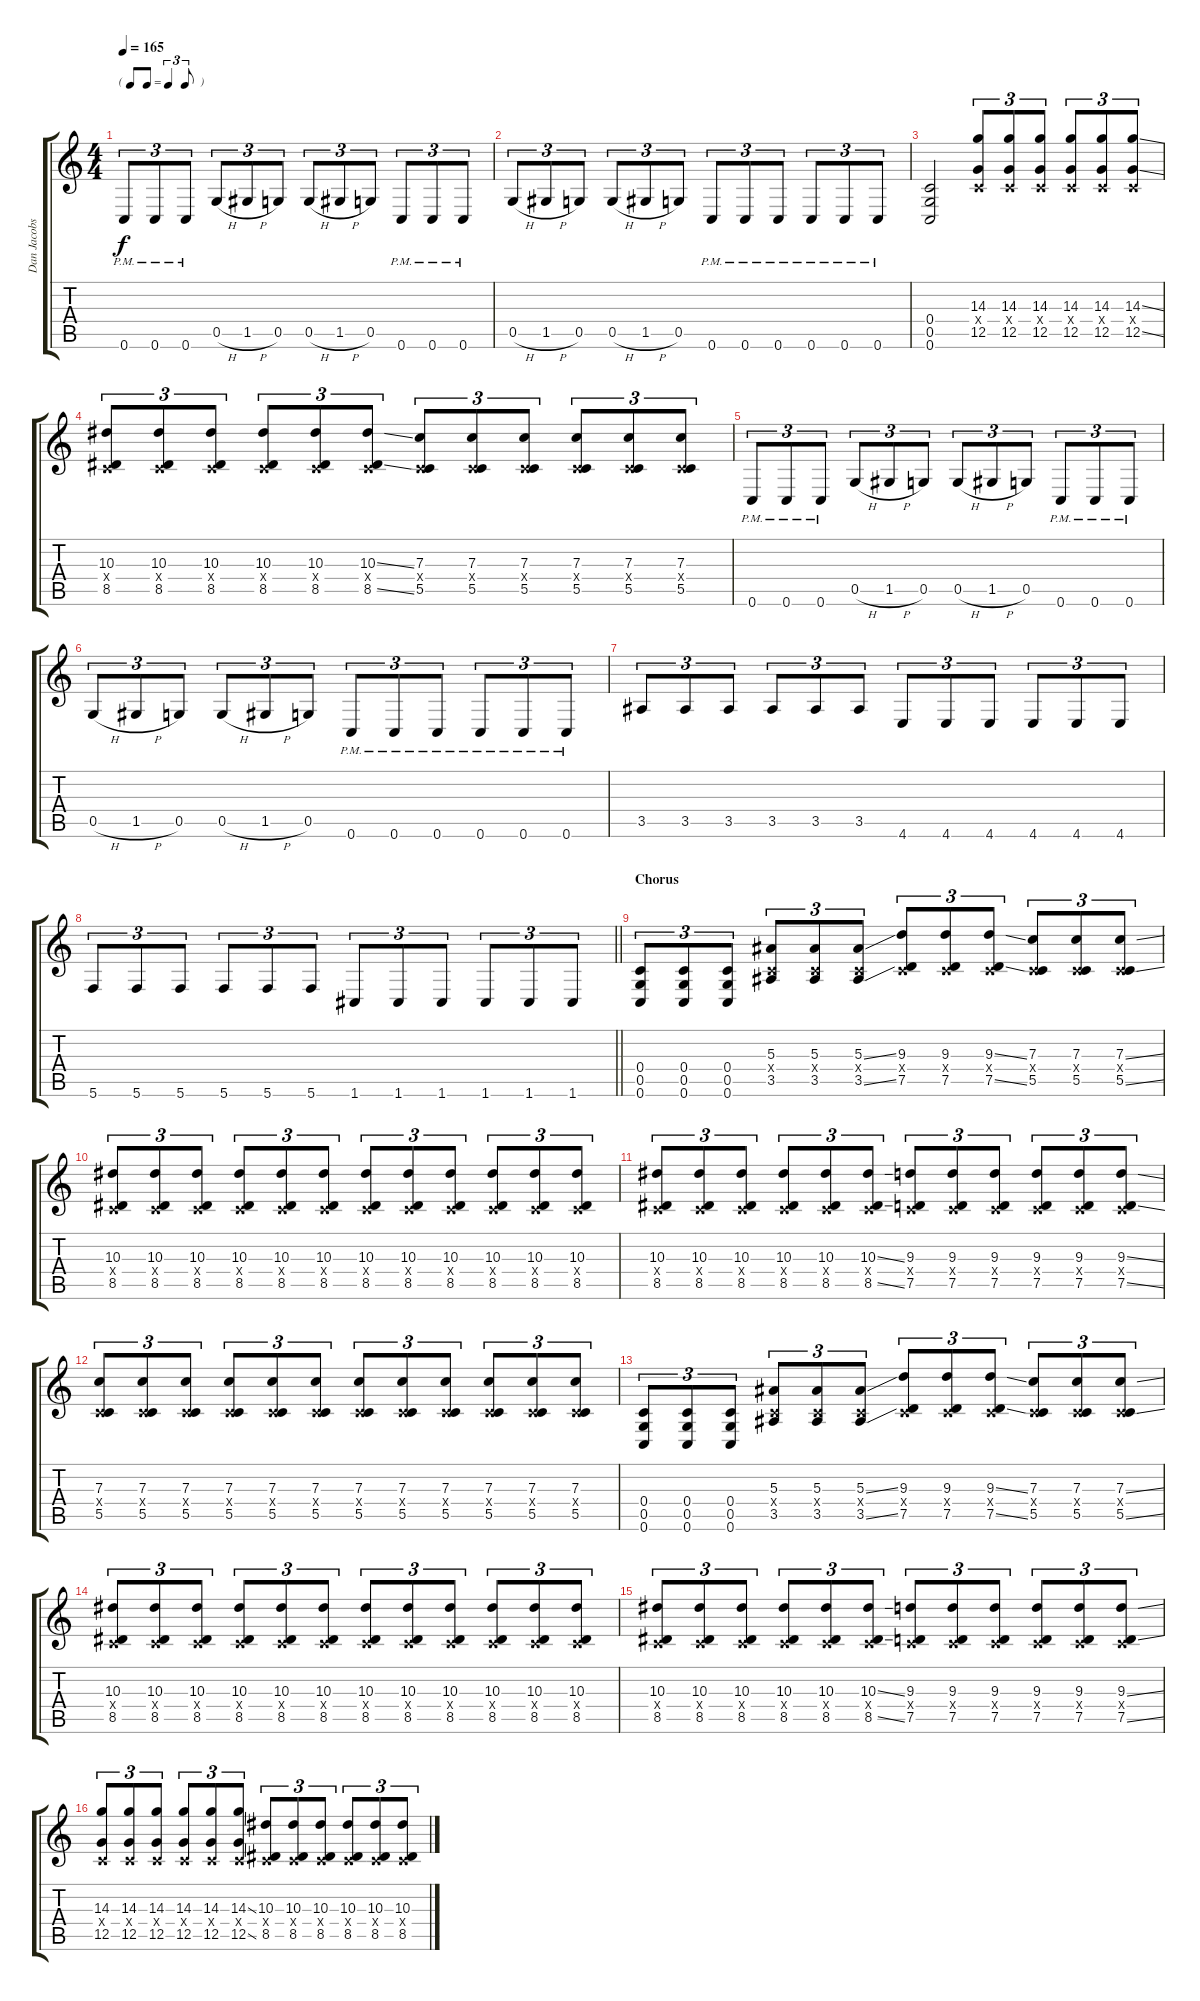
\track ("Dan Jacobs" "Dan Jacobs") {instrument distortionguitar}
\staff {score tabs}
\tuning (D4 A3 F3 C3 G2 C2) {hide}
\ts (4 4)
\tf triplet8th
\tempo 165
\clef g2
\ks c
0.6{pm}.8{tu (3 2) dy f} 0.6{pm}.8{tu (3 2)} 0.6{pm}.8{tu (3 2)} 0.5{h}.8{tu (3 2)} 1.5{h}.8{tu (3 2)} 0.5.8{tu (3 2)} 0.5{h}.8{tu (3 2)} 1.5{h}.8{tu (3 2)} 0.5.8{tu (3 2)} 0.6{pm}.8{tu (3 2)} 0.6{pm}.8{tu (3 2)} 0.6{pm}.8{tu (3 2)} |
0.5{h}.8{tu (3 2)} 1.5{h}.8{tu (3 2)} 0.5.8{tu (3 2)} 0.5{h}.8{tu (3 2)} 1.5{h}.8{tu (3 2)} 0.5.8{tu (3 2)} 0.6{pm}.8{tu (3 2)} 0.6{pm}.8{tu (3 2)} 0.6{pm}.8{tu (3 2)} 0.6{pm}.8{tu (3 2)} 0.6{pm}.8{tu (3 2)} 0.6{pm}.8{tu (3 2)} |
(0.4 0.5 0.6).2 (14.3 0.4{x} 12.5).8{tu (3 2)} (14.3 0.4{x} 12.5).8{tu (3 2)} (14.3 0.4{x} 12.5).8{tu (3 2)} (14.3 0.4{x} 12.5).8{tu (3 2)} (14.3 0.4{x} 12.5).8{tu (3 2)} (14.3{ss} 0.4{x} 12.5{ss}).8{tu (3 2)} |
(10.3 0.4{x} 8.5).8{tu (3 2)} (10.3 0.4{x} 8.5).8{tu (3 2)} (10.3 0.4{x} 8.5).8{tu (3 2)} (10.3 0.4{x} 8.5).8{tu (3 2)} (10.3 0.4{x} 8.5).8{tu (3 2)} (10.3{ss} 0.4{x} 8.5{ss}).8{tu (3 2)} (7.3 0.4{x} 5.5).8{tu (3 2)} (7.3 0.4{x} 5.5).8{tu (3 2)} (7.3 0.4{x} 5.5).8{tu (3 2)} (7.3 0.4{x} 5.5).8{tu (3 2)} (7.3 0.4{x} 5.5).8{tu (3 2)} (7.3 0.4{x} 5.5).8{tu (3 2)} |
0.6{pm}.8{tu (3 2)} 0.6{pm}.8{tu (3 2)} 0.6{pm}.8{tu (3 2)} 0.5{h}.8{tu (3 2)} 1.5{h}.8{tu (3 2)} 0.5.8{tu (3 2)} 0.5{h}.8{tu (3 2)} 1.5{h}.8{tu (3 2)} 0.5.8{tu (3 2)} 0.6{pm}.8{tu (3 2)} 0.6{pm}.8{tu (3 2)} 0.6{pm}.8{tu (3 2)} |
0.5{h}.8{tu (3 2)} 1.5{h}.8{tu (3 2)} 0.5.8{tu (3 2)} 0.5{h}.8{tu (3 2)} 1.5{h}.8{tu (3 2)} 0.5.8{tu (3 2)} 0.6{pm}.8{tu (3 2)} 0.6{pm}.8{tu (3 2)} 0.6{pm}.8{tu (3 2)} 0.6{pm}.8{tu (3 2)} 0.6{pm}.8{tu (3 2)} 0.6{pm}.8{tu (3 2)} |
3.5.8{tu (3 2)} 3.5.8{tu (3 2)} 3.5.8{tu (3 2)} 3.5.8{tu (3 2)} 3.5.8{tu (3 2)} 3.5.8{tu (3 2)} 4.6.8{tu (3 2)} 4.6.8{tu (3 2)} 4.6.8{tu (3 2)} 4.6.8{tu (3 2)} 4.6.8{tu (3 2)} 4.6.8{tu (3 2)} |
\barLineRight lightlight
5.6.8{tu (3 2)} 5.6.8{tu (3 2)} 5.6.8{tu (3 2)} 5.6.8{tu (3 2)} 5.6.8{tu (3 2)} 5.6.8{tu (3 2)} 1.6.8{tu (3 2)} 1.6.8{tu (3 2)} 1.6.8{tu (3 2)} 1.6.8{tu (3 2)} 1.6.8{tu (3 2)} 1.6.8{tu (3 2)} |
\section ("" "Chorus")
(0.4 0.5 0.6).8{tu (3 2)} (0.4 0.5 0.6).8{tu (3 2)} (0.4 0.5 0.6).8{tu (3 2)} (5.3 0.4{x} 3.5).8{tu (3 2)} (5.3 0.4{x} 3.5).8{tu (3 2)} (5.3{ss} 0.4{x} 3.5{ss}).8{tu (3 2)} (9.3 0.4{x} 7.5).8{tu (3 2)} (9.3 0.4{x} 7.5).8{tu (3 2)} (9.3{ss} 0.4{x} 7.5{ss}).8{tu (3 2)} (7.3 0.4{x} 5.5).8{tu (3 2)} (7.3 0.4{x} 5.5).8{tu (3 2)} (7.3{ss} 0.4{x} 5.5{ss}).8{tu (3 2)} |
(10.3 0.4{x} 8.5).8{tu (3 2)} (10.3 0.4{x} 8.5).8{tu (3 2)} (10.3 0.4{x} 8.5).8{tu (3 2)} (10.3 0.4{x} 8.5).8{tu (3 2)} (10.3 0.4{x} 8.5).8{tu (3 2)} (10.3 0.4{x} 8.5).8{tu (3 2)} (10.3 0.4{x} 8.5).8{tu (3 2)} (10.3 0.4{x} 8.5).8{tu (3 2)} (10.3 0.4{x} 8.5).8{tu (3 2)} (10.3 0.4{x} 8.5).8{tu (3 2)} (10.3 0.4{x} 8.5).8{tu (3 2)} (10.3 0.4{x} 8.5).8{tu (3 2)} |
(10.3 0.4{x} 8.5).8{tu (3 2)} (10.3 0.4{x} 8.5).8{tu (3 2)} (10.3 0.4{x} 8.5).8{tu (3 2)} (10.3 0.4{x} 8.5).8{tu (3 2)} (10.3 0.4{x} 8.5).8{tu (3 2)} (10.3{ss} 0.4{x} 8.5{ss}).8{tu (3 2)} (9.3 0.4{x} 7.5).8{tu (3 2)} (9.3 0.4{x} 7.5).8{tu (3 2)} (9.3 0.4{x} 7.5).8{tu (3 2)} (9.3 0.4{x} 7.5).8{tu (3 2)} (9.3 0.4{x} 7.5).8{tu (3 2)} (9.3{ss} 0.4{x} 7.5{ss}).8{tu (3 2)} |
(7.3 0.4{x} 5.5).8{tu (3 2)} (7.3 0.4{x} 5.5).8{tu (3 2)} (7.3 0.4{x} 5.5).8{tu (3 2)} (7.3 0.4{x} 5.5).8{tu (3 2)} (7.3 0.4{x} 5.5).8{tu (3 2)} (7.3 0.4{x} 5.5).8{tu (3 2)} (7.3 0.4{x} 5.5).8{tu (3 2)} (7.3 0.4{x} 5.5).8{tu (3 2)} (7.3 0.4{x} 5.5).8{tu (3 2)} (7.3 0.4{x} 5.5).8{tu (3 2)} (7.3 0.4{x} 5.5).8{tu (3 2)} (7.3 0.4{x} 5.5).8{tu (3 2)} |
(0.4 0.5 0.6).8{tu (3 2)} (0.4 0.5 0.6).8{tu (3 2)} (0.4 0.5 0.6).8{tu (3 2)} (5.3 0.4{x} 3.5).8{tu (3 2)} (5.3 0.4{x} 3.5).8{tu (3 2)} (5.3{ss} 0.4{x} 3.5{ss}).8{tu (3 2)} (9.3 0.4{x} 7.5).8{tu (3 2)} (9.3 0.4{x} 7.5).8{tu (3 2)} (9.3{ss} 0.4{x} 7.5{ss}).8{tu (3 2)} (7.3 0.4{x} 5.5).8{tu (3 2)} (7.3 0.4{x} 5.5).8{tu (3 2)} (7.3{ss} 0.4{x} 5.5{ss}).8{tu (3 2)} |
(10.3 0.4{x} 8.5).8{tu (3 2)} (10.3 0.4{x} 8.5).8{tu (3 2)} (10.3 0.4{x} 8.5).8{tu (3 2)} (10.3 0.4{x} 8.5).8{tu (3 2)} (10.3 0.4{x} 8.5).8{tu (3 2)} (10.3 0.4{x} 8.5).8{tu (3 2)} (10.3 0.4{x} 8.5).8{tu (3 2)} (10.3 0.4{x} 8.5).8{tu (3 2)} (10.3 0.4{x} 8.5).8{tu (3 2)} (10.3 0.4{x} 8.5).8{tu (3 2)} (10.3 0.4{x} 8.5).8{tu (3 2)} (10.3 0.4{x} 8.5).8{tu (3 2)} |
(10.3 0.4{x} 8.5).8{tu (3 2)} (10.3 0.4{x} 8.5).8{tu (3 2)} (10.3 0.4{x} 8.5).8{tu (3 2)} (10.3 0.4{x} 8.5).8{tu (3 2)} (10.3 0.4{x} 8.5).8{tu (3 2)} (10.3{ss} 0.4{x} 8.5{ss}).8{tu (3 2)} (9.3 0.4{x} 7.5).8{tu (3 2)} (9.3 0.4{x} 7.5).8{tu (3 2)} (9.3 0.4{x} 7.5).8{tu (3 2)} (9.3 0.4{x} 7.5).8{tu (3 2)} (9.3 0.4{x} 7.5).8{tu (3 2)} (9.3{ss} 0.4{x} 7.5{ss}).8{tu (3 2)} |
(14.3 0.4{x} 12.5).8{tu (3 2)} (14.3 0.4{x} 12.5).8{tu (3 2)} (14.3 0.4{x} 12.5).8{tu (3 2)} (14.3 0.4{x} 12.5).8{tu (3 2)} (14.3 0.4{x} 12.5).8{tu (3 2)} (14.3{ss} 0.4{x} 12.5{ss}).8{tu (3 2)} (10.3 0.4{x} 8.5).8{tu (3 2)} (10.3 0.4{x} 8.5).8{tu (3 2)} (10.3 0.4{x} 8.5).8{tu (3 2)} (10.3 0.4{x} 8.5).8{tu (3 2)} (10.3 0.4{x} 8.5).8{tu (3 2)} (10.3 0.4{x} 8.5).8{tu (3 2)}
